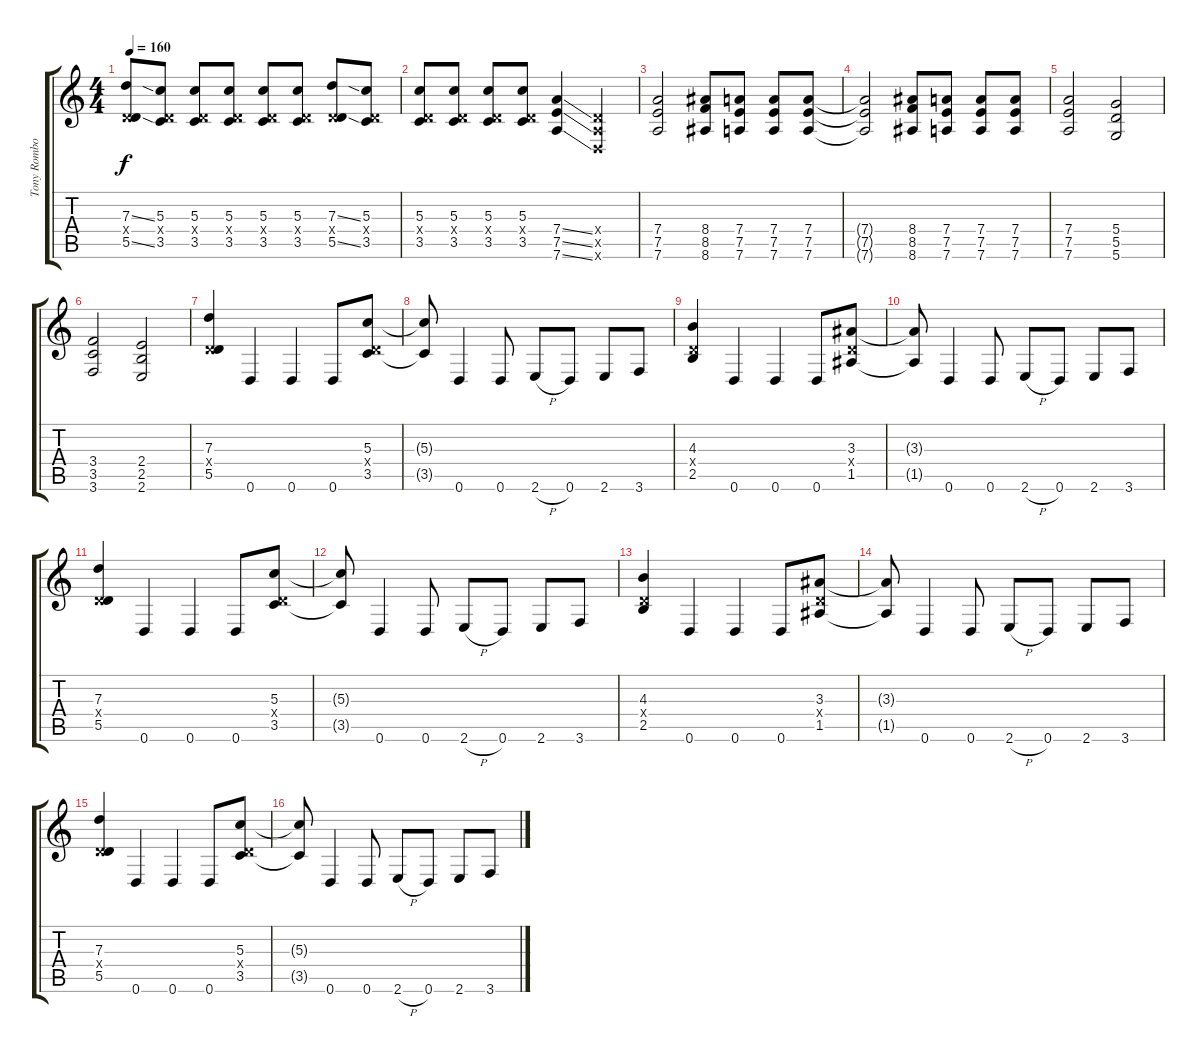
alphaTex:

\track ("Tony Rombola" "Tony Rombo") {instrument distortionguitar}
\staff {score tabs}
\tuning (E4 B3 G3 D3 A2 D2) {hide}
\ts (4 4)
\tempo 160
\clef g2
\ks c
(7.3{ss} 0.4{x} 5.5{ss}).8{dy f} (5.3 0.4{x} 3.5).8 (5.3 0.4{x} 3.5).8 (5.3 0.4{x} 3.5).8 (5.3 0.4{x} 3.5).8 (5.3 0.4{x} 3.5).8 (7.3{ss} 0.4{x} 5.5{ss}).8 (5.3 0.4{x} 3.5).8 |
(5.3 0.4{x} 3.5).8 (5.3 0.4{x} 3.5).8 (5.3 0.4{x} 3.5).8 (5.3 0.4{x} 3.5).8 (7.4{ss} 7.5{ss} 7.6{ss}).4 (0.4{x} 0.5{x} 0.6{x}).4 |
(7.4 7.5 7.6).2 (8.4 8.5 8.6).8 (7.4 7.5 7.6).8 (7.4 7.5 7.6).8 (7.4 7.5 7.6).8 |
(7.4{t} 7.5{t} 7.6{t}).2 (8.4 8.5 8.6).8 (7.4 7.5 7.6).8 (7.4 7.5 7.6).8 (7.4 7.5 7.6).8 |
(7.4 7.5 7.6).2 (5.4 5.5 5.6).2 |
(3.4 3.5 3.6).2 (2.4 2.5 2.6).2 |
(7.3 0.4{x} 5.5).4{volume 8} 0.6.4 0.6.4 0.6.8 (5.3 0.4{x} 3.5).8{volume 9} |
(5.3{t} 3.5{t}).8 0.6.4 0.6.8 2.6{h}.8 0.6.8 2.6.8 3.6.8 |
(4.3 0.4{x} 2.5).4{volume 10} 0.6.4 0.6.4 0.6.8 (3.3 0.4{x} 1.5).8{volume 11} |
(3.3{t} 1.5{t}).8 0.6.4 0.6.8 2.6{h}.8 0.6.8 2.6.8 3.6.8 |
(7.3 0.4{x} 5.5).4{volume 13} 0.6.4 0.6.4 0.6.8 (5.3 0.4{x} 3.5).8 |
(5.3{t} 3.5{t}).8 0.6.4 0.6.8 2.6{h}.8 0.6.8 2.6.8 3.6.8 |
(4.3 0.4{x} 2.5).4 0.6.4 0.6.4 0.6.8 (3.3 0.4{x} 1.5).8 |
(3.3{t} 1.5{t}).8 0.6.4 0.6.8 2.6{h}.8 0.6.8 2.6.8 3.6.8 |
(7.3 0.4{x} 5.5).4 0.6.4 0.6.4 0.6.8 (5.3 0.4{x} 3.5).8 |
(5.3{t} 3.5{t}).8 0.6.4 0.6.8 2.6{h}.8 0.6.8 2.6.8 3.6.8
